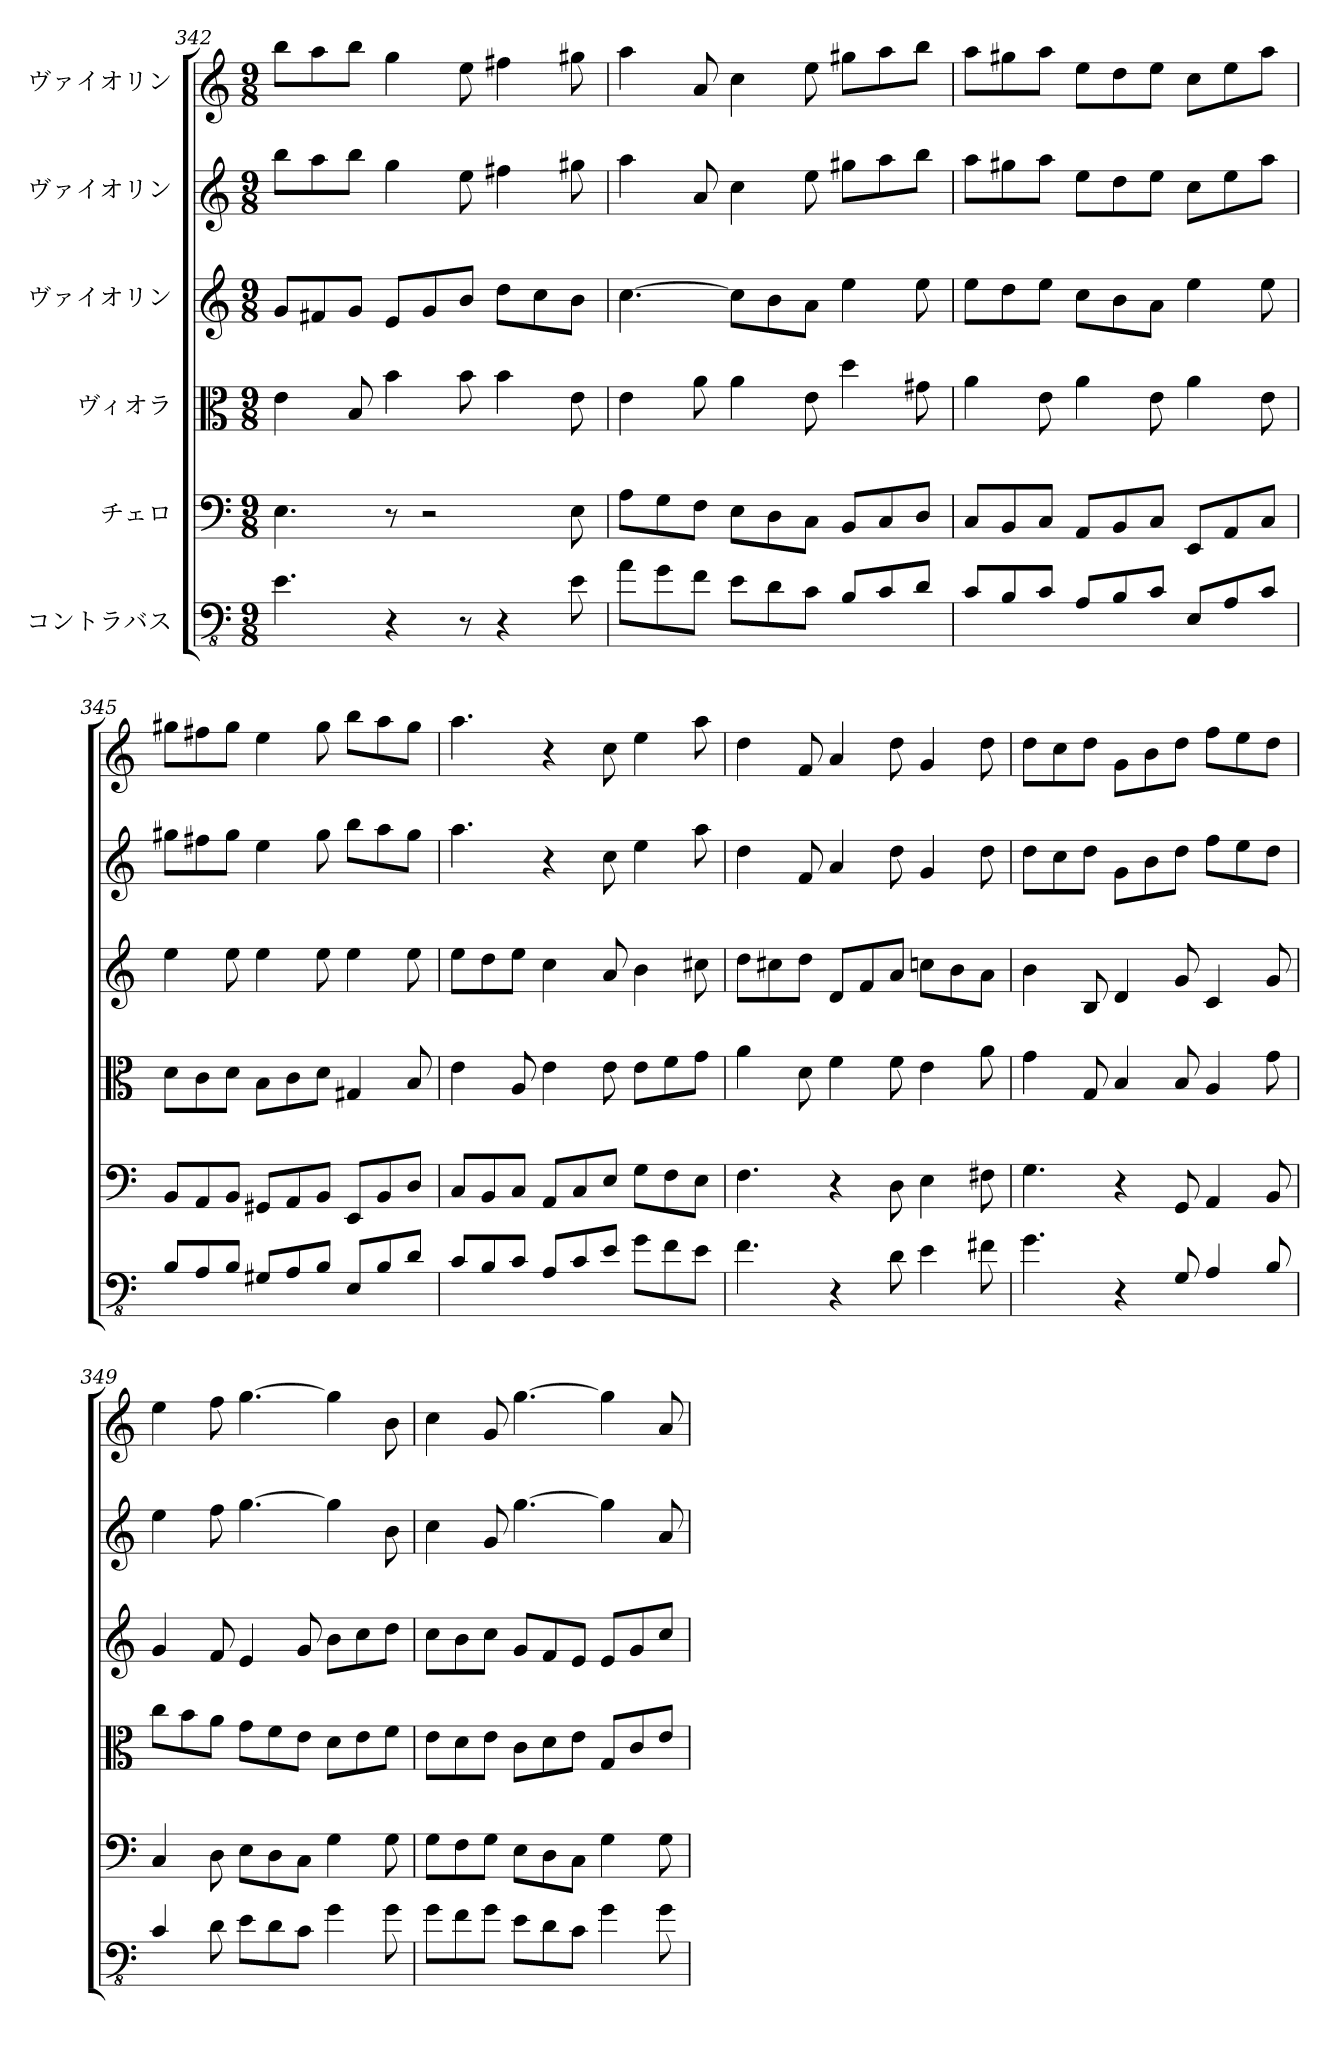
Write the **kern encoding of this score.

**kern	**kern	**kern	**kern	**kern	**kern
*part6	*part5	*part4	*part3	*part2	*part1
*staff6	*staff5	*staff4	*staff3	*staff2	*staff1
*I"コントラバス	*I"チェロ	*I"ヴィオラ	*I"ヴァイオリン	*I"ヴァイオリン	*I"ヴァイオリン
*clefFv4	*clefF4	*clefC3	*clefG2	*clefG2	*clefG2
*ITrd7c12	*	*	*	*	*
*k[]	*k[]	*k[]	*k[]	*k[]	*k[]
*M9/8	*M9/8	*M9/8	*M9/8	*M9/8	*M9/8
=342	=342	=342	=342	=342	=342
4.EE\	4.E\	4e\	8g/L	8bb\L	8bb\L
.	.	.	8f#X/	8aa\	8aa\
.	.	8B/	8g/J	8bb\J	8bb\J
4r	8r	4b\	8e/L	4gg\	4gg\
.	2r	.	8g/	.	.
8r	.	8b\	8b/J	8ee\	8ee\
4r	.	4b\	8dd\L	4ff#X\	4ff#X\
.	.	.	8cc\	.	.
8EE\	8E\	8e\	8b\J	8gg#X\	8gg#X\
=343	=343	=343	=343	=343	=343
8AA\L	8A\L	4e\	[4.cc\	4aa\	4aa\
8GG\	8G\	.	.	.	.
8FF\J	8F\J	8a\	.	8a/	8a/
8EE\L	8E\L	4a\	8cc\L]	4cc\	4cc\
8DD\	8D\	.	8b\	.	.
8CC\J	8C\J	8e\	8a\J	8ee\	8ee\
8BBB/L	8BB/L	4dd\	4ee\	8gg#X\L	8gg#X\L
8CC/	8C/	.	.	8aa\	8aa\
8DD/J	8D/J	8g#X\	8ee\	8bb\J	8bb\J
!!LO:PB:g=z
=344	=344	=344	=344	=344	=344
8CC/L	8C/L	4a\	8ee\L	8aa\L	8aa\L
8BBB/	8BB/	.	8dd\	8gg#X\	8gg#X\
8CC/J	8C/J	8e\	8ee\J	8aa\J	8aa\J
8AAA/L	8AA/L	4a\	8cc\L	8ee\L	8ee\L
8BBB/	8BB/	.	8b\	8dd\	8dd\
8CC/J	8C/J	8e\	8a\J	8ee\J	8ee\J
8EEE/L	8EE/L	4a\	4ee\	8cc\L	8cc\L
8AAA/	8AA/	.	.	8ee\	8ee\
8CC/J	8C/J	8e\	8ee\	8aa\J	8aa\J
=345	=345	=345	=345	=345	=345
8BBB/L	8BB/L	8d\L	4ee\	8gg#X\L	8gg#X\L
8AAA/	8AA/	8c\	.	8ff#X\	8ff#X\
8BBB/J	8BB/J	8d\J	8ee\	8gg#\J	8gg#\J
8GGG#X/L	8GG#X/L	8B\L	4ee\	4ee\	4ee\
8AAA/	8AA/	8c\	.	.	.
8BBB/J	8BB/J	8d\J	8ee\	8gg#\	8gg#\
8EEE/L	8EE/L	4G#X/	4ee\	8bb\L	8bb\L
8BBB/	8BB/	.	.	8aa\	8aa\
8DD/J	8D/J	8B/	8ee\	8gg#\J	8gg#\J
=346	=346	=346	=346	=346	=346
8CC/L	8C/L	4e\	8ee\L	4.aa\	4.aa\
8BBB/	8BB/	.	8dd\	.	.
8CC/J	8C/J	8A/	8ee\J	.	.
8AAA/L	8AA/L	4e\	4cc\	4r	4r
8CC/	8C/	.	.	.	.
8EE/J	8E/J	8e\	8a/	8cc\	8cc\
8GG\L	8G\L	8e\L	4b\	4ee\	4ee\
8FF\	8F\	8f\	.	.	.
8EE\J	8E\J	8g\J	8cc#X\	8aa\	8aa\
=347	=347	=347	=347	=347	=347
4.FF\	4.F\	4a\	8dd\L	4dd\	4dd\
.	.	.	8cc#X\	.	.
.	.	8d\	8dd\J	8f/	8f/
4r	4r	4f\	8d/L	4a/	4a/
.	.	.	8f/	.	.
8DD\	8D\	8f\	8a/J	8dd\	8dd\
4EE\	4E\	4e\	8ccn\L	4g/	4g/
.	.	.	8b\	.	.
8FF#X\	8F#X\	8a\	8a\J	8dd\	8dd\
!!LO:LB:g=z
=348	=348	=348	=348	=348	=348
4.GG\	4.G\	4g\	4b\	8dd\L	8dd\L
.	.	.	.	8cc\	8cc\
.	.	8G/	8B/	8dd\J	8dd\J
4r	4r	4B/	4d/	8g\L	8g\L
.	.	.	.	8b\	8b\
8GGG/	8GG/	8B/	8g/	8dd\J	8dd\J
4AAA/	4AA/	4A/	4c/	8ff\L	8ff\L
.	.	.	.	8ee\	8ee\
8BBB/	8BB/	8g\	8g/	8dd\J	8dd\J
=349	=349	=349	=349	=349	=349
4CC/	4C/	8cc\L	4g/	4ee\	4ee\
.	.	8b\	.	.	.
8DD\	8D\	8a\J	8f/	8ff\	8ff\
8EE\L	8E\L	8g\L	4e/	[4.gg\	[4.gg\
8DD\	8D\	8f\	.	.	.
8CC\J	8C\J	8e\J	8g/	.	.
4GG\	4G\	8d\L	8b\L	4gg\]	4gg\]
.	.	8e\	8cc\	.	.
8GG\	8G\	8f\J	8dd\J	8b\	8b\
=350	=350	=350	=350	=350	=350
8GG\L	8G\L	8e\L	8cc\L	4cc\	4cc\
8FF\	8F\	8d\	8b\	.	.
8GG\J	8G\J	8e\J	8cc\J	8g/	8g/
8EE\L	8E\L	8c\L	8g/L	[4.gg\	[4.gg\
8DD\	8D\	8d\	8f/	.	.
8CC\J	8C\J	8e\J	8e/J	.	.
4GG\	4G\	8G/L	8e/L	4gg\]	4gg\]
.	.	8c/	8g/	.	.
8GG\	8G\	8e/J	8cc/J	8a/	8a/
=	=	=	=	=	=
*-	*-	*-	*-	*-	*-
